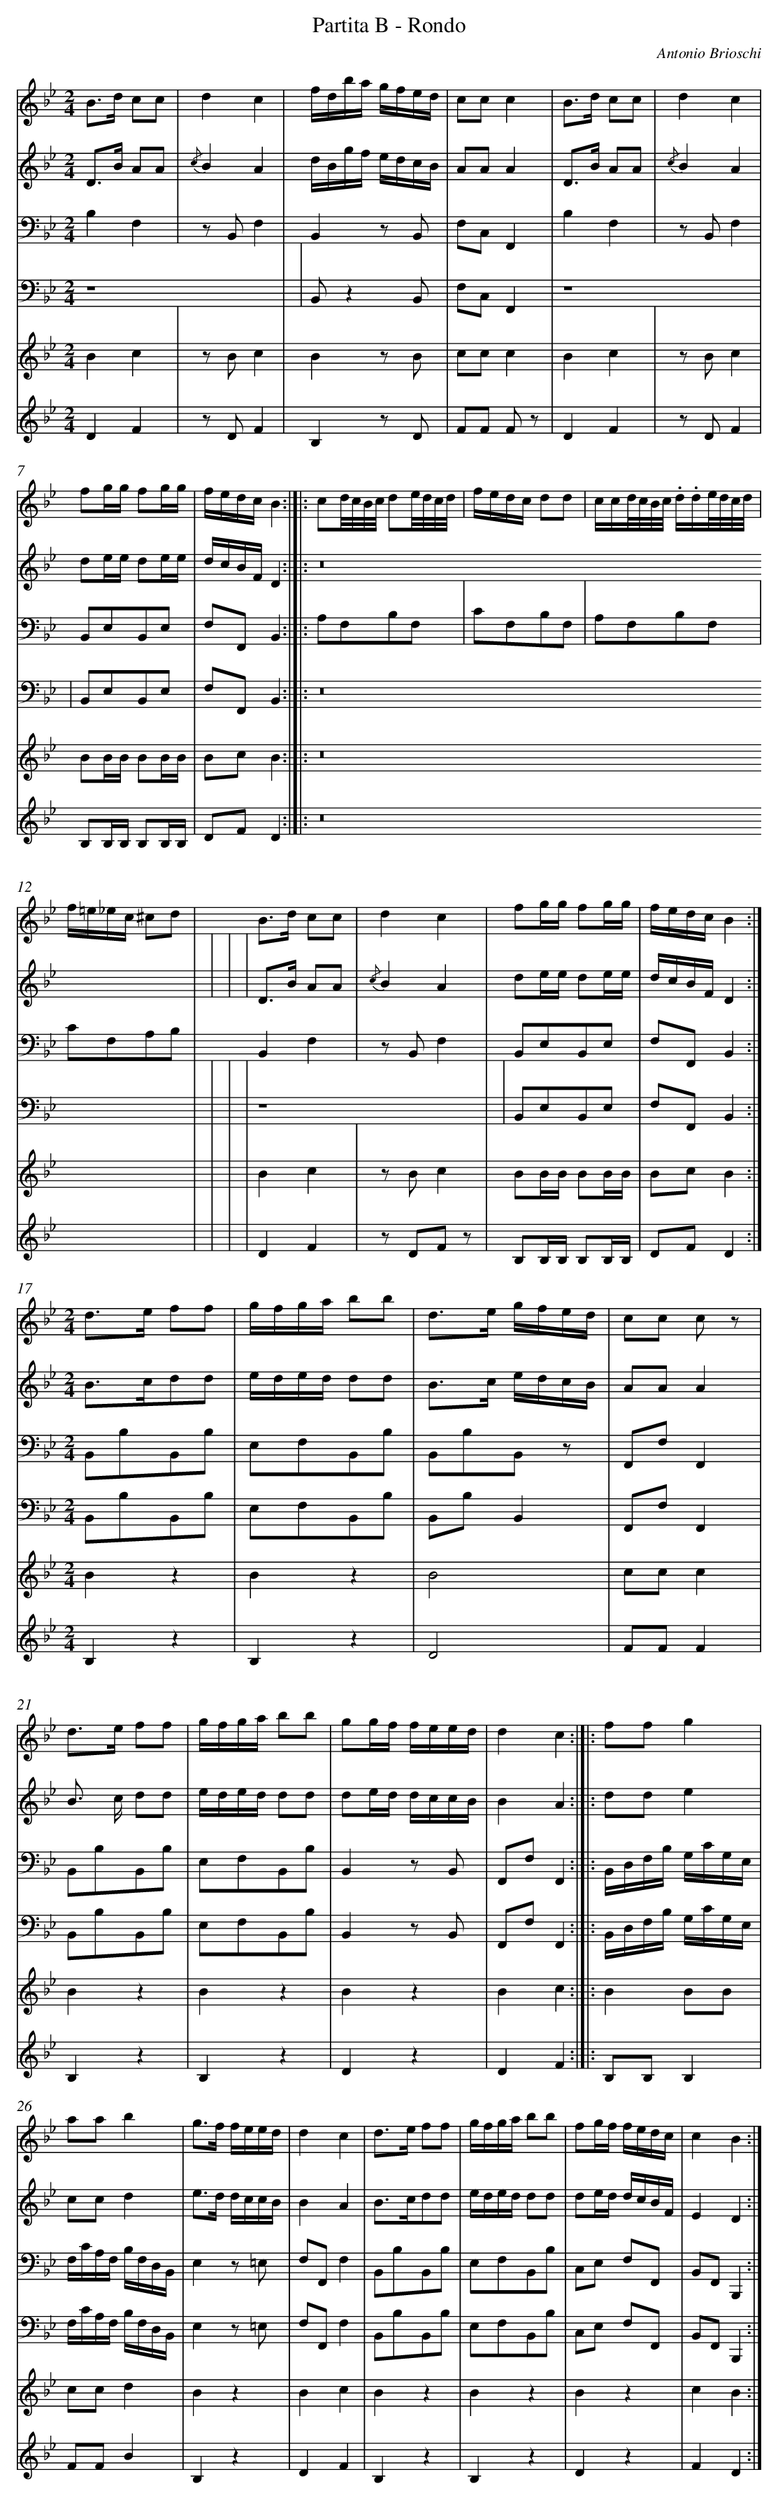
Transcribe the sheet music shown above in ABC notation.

X:1
T: Partita B - Rondo
C: Antonio Brioschi
L: 1/8
M: 2/4
V: 1 clef=treble
V: 2 clef=treble
V: 3 clef=bass
V: 4 clef=bass
V: 5 clef=treble
V: 6 clef=treble
K: Bb
[V:1] B>d cc |
[V:2] D>B AA |
[V:3] B,2F,2 |
[V:4] z8 |
[V:5] B2c2 |
[V:6] D2F2 |
[V:1] d2c2 |
[V:2] {/c}B2A2 |
[V:3] z B,,F,2 |
[V:4]  |
[V:5] z Bc2 |
[V:6] z DF2 |
[V:1] f/d/b/a/ g/f/e/d/ |
[V:2] d/B/g/f/ e/d/c/B/ |
[V:3] B,,2z B,, |
[V:4] B,,z2B,, |
[V:5] B2z B |
[V:6] B,2z D |
[V:1] ccc2 |
[V:2] AAA2 |
[V:3] F,C,F,,2 |
[V:4] F,C,F,,2 |
[V:5] ccc2 |
[V:6] FF F z |
[V:1] B>d cc |
[V:2] D>B AA |
[V:3] B,2F,2 |
[V:4] z8 |
[V:5] B2c2 |
[V:6] D2F2 |
[V:1] d2c2 |
[V:2] {/c}B2A2 |
[V:3] z B,,F,2 |
[V:4]  |
[V:5] z Bc2 |
[V:6] z DF2 |
[V:1] fg/g/ fg/g/ |
[V:2] de/e/ de/e/ |
[V:3] B,,E,B,,E, |
[V:4] B,,E,B,,E, |
[V:5] BB/B/ BB/B/ |
[V:6] B,B,/B,/ B,B,/B,/ |
[V:1] f/e/d/c/B2 :|]|:
[V:2] d/c/B/F/D2 :|]|:
[V:3] F,F,,B,,2 :|]|:
[V:4] F,F,,B,,2 :|]|:
[V:5] BcB2 :|]|:
[V:6] DFD2 :|]|:
[V:1] cd//c//B//c// de//d//c//d// |
[V:2] z16 |
[V:3] A,F,B,F, |
[V:4] z16 |
[V:5] z16 |
[V:6] z16 |
[V:1] f/e/d/c/ dd |
[V:2]  |
[V:3] CF,B,F, |
[V:4]  |
[V:5]  |
[V:6]  |
[V:1] c/c/d//c//B//c// .d/.d/e//d//c//d// |
[V:2]  |
[V:3] A,F,B,F, |
[V:4]  |
[V:5]  |
[V:6]  |
[V:1] f/=e/_e/c/ ^cd |
[V:2]  |
[V:3] CF,A,B, |
[V:4]  |
[V:5]  |
[V:6]  |
[V:1] B>d cc |
[V:2] D>B AA |
[V:3] B,,2F,2 |
[V:4] z8 |
[V:5] B2c2 |
[V:6] D2F2 |
[V:1] d2c2 |
[V:2] {/c}B2A2 |
[V:3] z B,,F,2 |
[V:4]  |
[V:5] z Bc2 |
[V:6] z DF z |
[V:1] fg/g/ fg/g/ |
[V:2] de/e/ de/e/ |
[V:3] B,,E,B,,E, |
[V:4] B,,E,B,,E, |
[V:5] BB/B/ BB/B/ |
[V:6] B,B,/B,/ B,B,/B,/ |
[V:1] f/e/d/c/B2 :|]
[V:2] d/c/B/F/D2 :|]
[V:3] F,F,,B,,2 :|]
[V:4] F,F,,B,,2 :|]
[V:5] BcB2 :|]
[V:6] DFD2 :|]
[V:1] [M:2/4]d>e ff |
[V:2] [M:2/4]B>cdd |
[V:3] [M:2/4]B,,B,B,,B, |
[V:4] [M:2/4]B,,B,B,,B, |
[V:5] [M:2/4]B2z2 |
[V:6] [M:2/4]B,2z2 |
[V:1] g/f/g/a/ bb |
[V:2] e/d/e/d/ dd |
[V:3] E,F,B,,B, |
[V:4] E,F,B,,B, |
[V:5] B2z2 |
[V:6] B,2z2 |
[V:1] d>e g/f/e/d/ |
[V:2] B>c e/d/c/B/ |
[V:3] B,,B,B,, z |
[V:4] B,,B,B,,2 |
[V:5] B4 |
[V:6] D4 |
[V:1] cc c z |
[V:2] AAA2 |
[V:3] F,,F,F,,2 |
[V:4] F,,F,F,,2 |
[V:5] ccc2 |
[V:6] FFF2 |
[V:1] d>e ff |
[V:2] B> c dd |
[V:3] B,,B,B,,B, |
[V:4] B,,B,B,,B, |
[V:5] B2z2 |
[V:6] B,2z2 |
[V:1] g/f/g/a/ bb |
[V:2] e/d/e/d/ dd |
[V:3] E,F,B,,B, |
[V:4] E,F,B,,B, |
[V:5] B2z2 |
[V:6] B,2z2 |
[V:1] gg/f/ f/e/e/d/ |
[V:2] de/d/ d/c/c/B/ |
[V:3] B,,2z B,, |
[V:4] B,,2z B,, |
[V:5] B2z2 |
[V:6] D2z2 |
[V:1] d2c2 :|]|:
[V:2] B2A2 :|]|:
[V:3] F,,F,F,,2 :|]|:
[V:4] F,,F,F,,2 :|]|:
[V:5] B2c2 :|]|:
[V:6] D2F2 :|]|:
[V:1] ffg2 |
[V:2] dde2 |
[V:3] B,,/D,/F,/B,/ G,/C/G,/E,/ |
[V:4] B,,/D,/F,/B,/ G,/C/G,/E,/ |
[V:5] B2BB |
[V:6] B,B,B,2 |
[V:1] aab2 |
[V:2] ccd2 |
[V:3] F,/C/A,/F,/ B,/F,/D,/B,,/ |
[V:4] F,/C/A,/F,/ B,/F,/D,/B,,/ |
[V:5] ccd2 |
[V:6] FFB2 |
[V:1] g>f f/e/e/d/ |
[V:2] e>d d/c/c/B/ |
[V:3] E,2z =E, |
[V:4] E,2z =E, |
[V:5] B2z2 |
[V:6] B,2z2 |
[V:1] d2c2 |
[V:2] B2A2 |
[V:3] F,F,,F,2 |
[V:4] F,F,,F,2 |
[V:5] B2c2 |
[V:6] D2F2 |
[V:1] d>e ff |
[V:2] B>cdd |
[V:3] B,,B,B,,B, |
[V:4] B,,B,B,,B, |
[V:5] B2z2 |
[V:6] B,2z2 |
[V:1] g/f/g/a/ bb |
[V:2] e/d/e/d/ dd |
[V:3] E,F,B,,B, |
[V:4] E,F,B,,B, |
[V:5] B2z2 |
[V:6] B,2z2 |
[V:1] fg/f/ f/e/d/c/ |
[V:2] de/d/ d/c/B/F/ |
[V:3] C,E, F,F,, |
[V:4] C,E, F,F,, |
[V:5] B2z2 |
[V:6] D2z2 |
[V:1] c2B2 :|]
[V:2] E2D2 :|]
[V:3] B,,F,,B,,,2 :|]
[V:4] B,,F,,B,,,2 :|]
[V:5] c2B2 :|]
[V:6] F2D2 :|]
